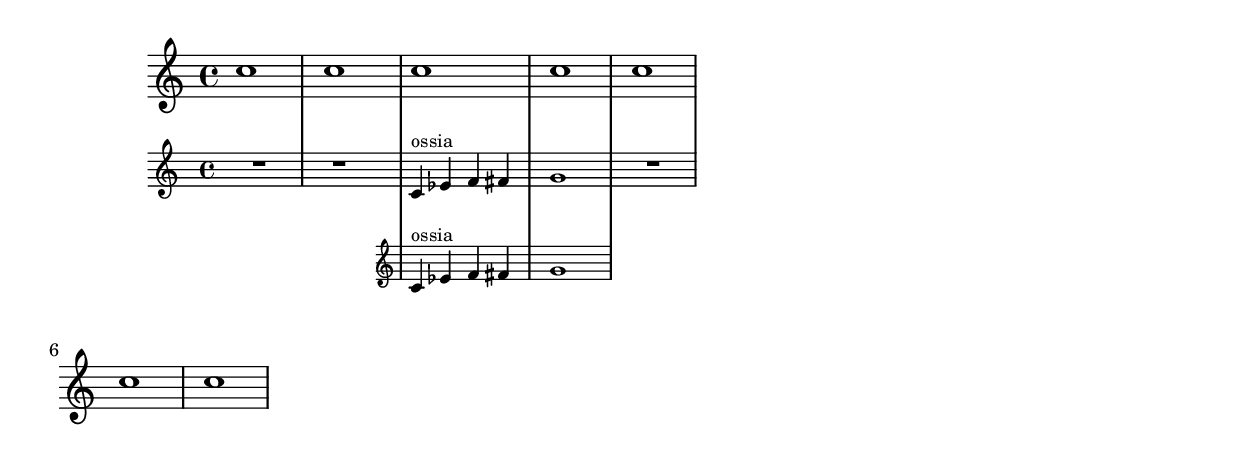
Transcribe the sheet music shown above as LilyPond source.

\header { texidoc = "A temporary ossia in an instrumental part may
    be printed using a separate, short staff. A simpler solution is 
    also given: instantiate a full staff, and let 
    @code{RemoveEmptyStaffContext} take out the unused parts.
" }

\version "2.3.22"

\score {
    \relative c''
    \new StaffGroup \with {
	\remove "System_start_delimiter_engraver"
	\override SpanBar #'glyph = #":"
    } <<

	%% solution 1
	{ c1 c1
	<<
	    { c1 c1 } 
	    \new Staff \with {
		\remove "Time_signature_engraver"
		fontSize = #-2
		\override StaffSymbol #'staff-space = #(magstep -2)  
	    } {
		c,4^"ossia" es f fis g1
	    }
	>>
	  c1 \break c c }

	%% solution 2
	\new Staff \with {
	    fontSize = #-2
	    \override StaffSymbol #'staff-space = #(magstep -2)  
	  
	} { R1*2 c,4^"ossia" es f fis g1 R1 * 3 }
    >>
    

    \layout {
	raggedright= ##t
	\context {\RemoveEmptyStaffContext}
	\context {
	    \Score
	    \remove System_start_delimiter_engraver
	    }
    }
}

